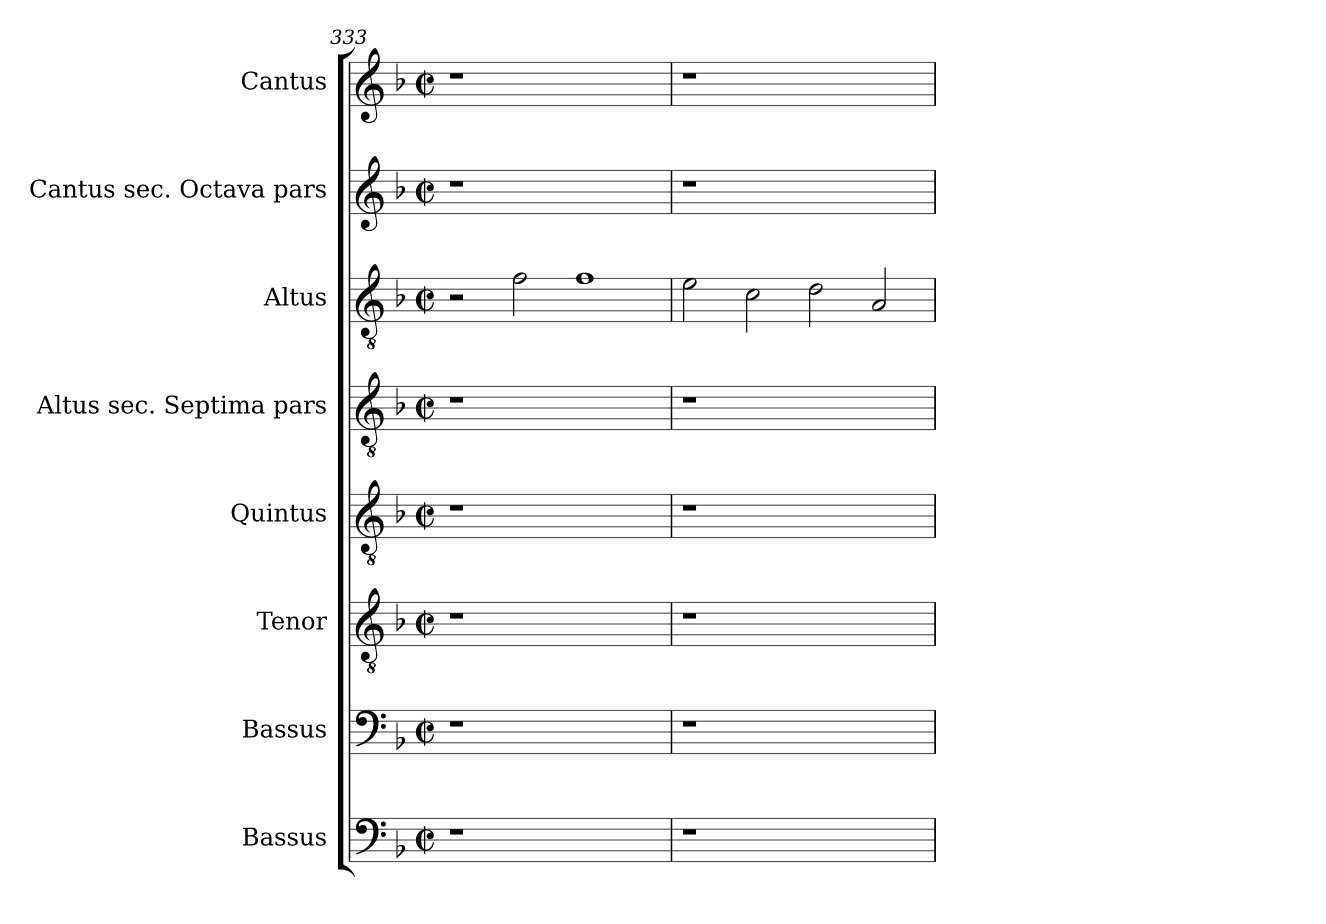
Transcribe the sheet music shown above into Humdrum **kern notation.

**kern	**kern	**kern	**kern	**kern	**kern	**kern	**kern
*part8	*part7	*part6	*part5	*part4	*part3	*part2	*part1
*staff8	*staff7	*staff6	*staff5	*staff4	*staff3	*staff2	*staff1
*I"Bassus	*I"Bassus	*I"Tenor	*I"Quintus	*I"Altus sec. Septima pars	*I"Altus	*I"Cantus sec. Octava pars	*I"Cantus
*	*I'Bassus	*I'Tenor	*I'Quintus	*	*I'Altus	*	*I'Cantus
*clefF4	*clefF4	*clefGv2	*clefGv2	*clefGv2	*clefGv2	*clefG2	*clefG2
*k[b-]	*k[b-]	*k[b-]	*k[b-]	*k[b-]	*k[b-]	*k[b-]	*k[b-]
*F:	*F:	*F:	*F:	*F:	*F:	*F:	*F:
*M2/2	*M2/2	*M2/2	*M2/2	*M2/2	*M2/2	*M2/2	*M2/2
*met(c|)	*met(c|)	*met(c|)	*met(c|)	*met(c|)	*met(c|)	*met(c|)	*met(c|)
=333	=333	=333	=333	=333	=333	=333	=333
1r	1r	1r	1r	1r	2r	1r	1r
.	.	.	.	.	2f\	.	.
1ryy	1ryy	1ryy	1ryy	1ryy	1f	1ryy	1ryy
=334	=334	=334	=334	=334	=334	=334	=334
1r	1r	1r	1r	1r	2e\	1r	1r
.	.	.	.	.	2c\	.	.
1ryy	1ryy	1ryy	1ryy	1ryy	2d\	1ryy	1ryy
.	.	.	.	.	2A/	.	.
=	=	=	=	=	=	=	=
*-	*-	*-	*-	*-	*-	*-	*-
